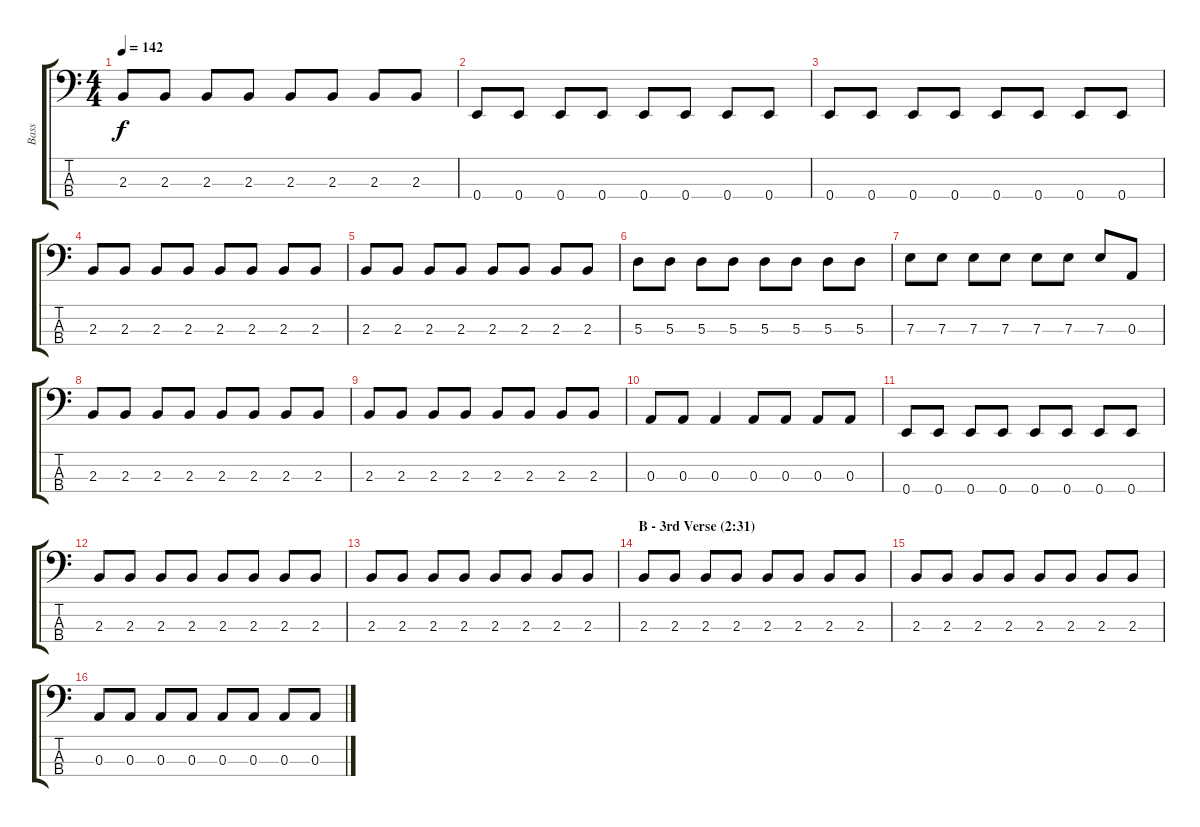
\track ("Bass" "Bass") {instrument electricbasspick}
\staff {score tabs}
\tuning (G2 D2 A1 E1) {hide}
\ts (4 4)
\tempo 142
\clef f4
\ks c
2.3.8{dy f} 2.3.8 2.3.8 2.3.8 2.3.8 2.3.8 2.3.8 2.3.8 |
0.4.8 0.4.8 0.4.8 0.4.8 0.4.8 0.4.8 0.4.8 0.4.8 |
0.4.8 0.4.8 0.4.8 0.4.8 0.4.8 0.4.8 0.4.8 0.4.8 |
2.3.8 2.3.8 2.3.8 2.3.8 2.3.8 2.3.8 2.3.8 2.3.8 |
2.3.8 2.3.8 2.3.8 2.3.8 2.3.8 2.3.8 2.3.8 2.3.8 |
5.3.8 5.3.8 5.3.8 5.3.8 5.3.8 5.3.8 5.3.8 5.3.8 |
7.3.8 7.3.8 7.3.8 7.3.8 7.3.8 7.3.8 7.3.8 0.3.8 |
2.3.8 2.3.8 2.3.8 2.3.8 2.3.8 2.3.8 2.3.8 2.3.8 |
2.3.8 2.3.8 2.3.8 2.3.8 2.3.8 2.3.8 2.3.8 2.3.8 |
0.3.8 0.3.8 0.3.4 0.3.8 0.3.8 0.3.8 0.3.8 |
0.4.8 0.4.8 0.4.8 0.4.8 0.4.8 0.4.8 0.4.8 0.4.8 |
2.3.8 2.3.8 2.3.8 2.3.8 2.3.8 2.3.8 2.3.8 2.3.8 |
2.3.8 2.3.8 2.3.8 2.3.8 2.3.8 2.3.8 2.3.8 2.3.8 |
\section ("" "B - 3rd Verse (2:31)")
2.3.8 2.3.8 2.3.8 2.3.8 2.3.8 2.3.8 2.3.8 2.3.8 |
2.3.8 2.3.8 2.3.8 2.3.8 2.3.8 2.3.8 2.3.8 2.3.8 |
0.3.8 0.3.8 0.3.8 0.3.8 0.3.8 0.3.8 0.3.8 0.3.8
